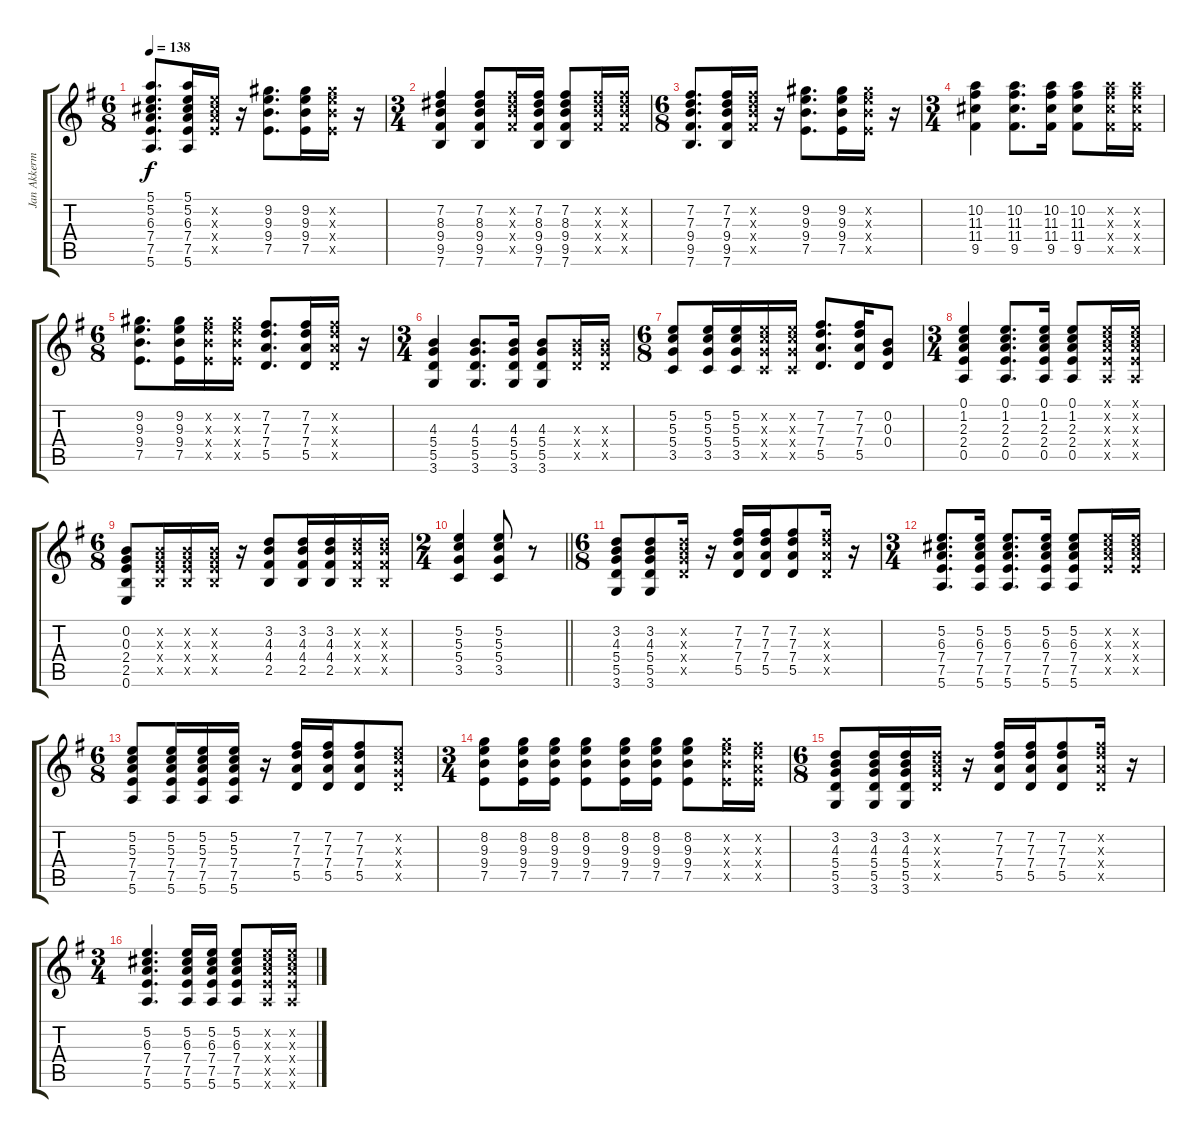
\track ("Jan Akkerman Doubled Chords" "Jan Akkerm") {instrument acousticguitarsteel}
\staff {score tabs}
\tuning (E4 B3 G3 D3 A2 E2) {hide}
\ts (6 8)
\tempo 138
\clef g2
\ks g
(5.1 5.2 6.3 7.4 7.5 5.6).8{d dy f instrument acousticguitarsteel} (5.1 5.2 6.3 7.4 7.5 5.6).16 (5.2{x} 6.3{x} 7.4{x} 7.5{x}).16 r.16 (9.2 9.3 9.4 7.5).8{d} (9.2 9.3 9.4 7.5).16 (9.2{x} 9.3{x} 9.4{x} 7.5{x}).16 r.16 |
\ts (3 4)
(7.2 8.3 9.4 9.5 7.6).4 (7.2 8.3 9.4 9.5 7.6).8 (7.2{x} 8.3{x} 9.4{x} 9.5{x}).16 (7.2 8.3 9.4 9.5 7.6).16 (7.2 8.3 9.4 9.5 7.6).8 (7.2{x} 8.3{x} 9.4{x} 9.5{x}).16 (7.2{x} 8.3{x} 9.4{x} 9.5{x}).16 |
\ts (6 8)
(7.2 7.3 9.4 9.5 7.6).8{d} (7.2 7.3 9.4 9.5 7.6).16 (7.2{x} 7.3{x} 9.4{x} 9.5{x}).16 r.16 (9.2 9.3 9.4 7.5).8{d} (9.2 9.3 9.4 7.5).16 (9.2{x} 9.3{x} 9.4{x} 7.5{x}).16 r.16 |
\ts (3 4)
(10.2 11.3 11.4 9.5).4 (10.2 11.3 11.4 9.5).8{d} (10.2 11.3 11.4 9.5).16 (10.2 11.3 11.4 9.5).8 (10.2{x} 11.3{x} 11.4{x} 9.5{x}).16 (10.2{x} 11.3{x} 11.4{x} 9.5{x}).16 |
\ts (6 8)
(9.2 9.3 9.4 7.5).8{d} (9.2 9.3 9.4 7.5).16 (9.2{x} 9.3{x} 9.4{x} 7.5{x}).16 (9.2{x} 9.3{x} 9.4{x} 7.5{x}).16 (7.2 7.3 7.4 5.5).8{d} (7.2 7.3 7.4 5.5).16 (7.2{x} 7.3{x} 7.4{x} 5.5{x}).16 r.16 |
\ts (3 4)
(4.3 5.4 5.5 3.6).4 (4.3 5.4 5.5 3.6).8{d} (4.3 5.4 5.5 3.6).16 (4.3 5.4 5.5 3.6).8 (4.3{x} 5.4{x} 5.5{x}).16 (4.3{x} 5.4{x} 5.5{x}).16 |
\ts (6 8)
(5.2 5.3 5.4 3.5).8 (5.2 5.3 5.4 3.5).16 (5.2 5.3 5.4 3.5).16 (5.2{x} 5.3{x} 5.4{x} 3.5{x}).16 (5.2{x} 5.3{x} 5.4{x} 3.5{x}).16 (7.2 7.3 7.4 5.5).8{d} (7.2 7.3 7.4 5.5).16 (0.2 0.3 0.4).8 |
\ts (3 4)
(0.1 1.2 2.3 2.4 0.5).4 (0.1 1.2 2.3 2.4 0.5).8{d} (0.1 1.2 2.3 2.4 0.5).16 (0.1 1.2 2.3 2.4 0.5).8 (0.1{x} 1.2{x} 2.3{x} 2.4{x} 0.5{x}).16 (0.1{x} 1.2{x} 2.3{x} 2.4{x} 0.5{x}).16 |
\ts (6 8)
(0.2 0.3 2.4 2.5 0.6).8 (0.2{x} 0.3{x} 2.4{x} 2.5{x}).16 (0.2{x} 0.3{x} 2.4{x} 2.5{x}).16 (0.2{x} 0.3{x} 2.4{x} 2.5{x}).16 r.16 (3.2 4.3 4.4 2.5).8 (3.2 4.3 4.4 2.5).16 (3.2 4.3 4.4 2.5).16 (3.2{x} 4.3{x} 4.4{x} 2.5{x}).16 (3.2{x} 4.3{x} 4.4{x} 2.5{x}).16 |
\ts (2 4)
\barLineRight lightlight
(5.2 5.3 5.4 3.5).4 (5.2 5.3 5.4 3.5).8 r.8 |
\ts (6 8)
\section ("" " ")
(3.2 4.3 5.4 5.5 3.6).8 (3.2 4.3 5.4 5.5 3.6).8 (3.2{x} 4.3{x} 5.4{x} 5.5{x}).16 r.16 (7.2 7.3 7.4 5.5).16 (7.2 7.3 7.4 5.5).16 (7.2 7.3 7.4 5.5).8 (7.2{x} 7.3{x} 7.4{x} 5.5{x}).16 r.16 |
\ts (3 4)
(5.2 6.3 7.4 7.5 5.6).8{d} (5.2 6.3 7.4 7.5 5.6).16 (5.2 6.3 7.4 7.5 5.6).8{d} (5.2 6.3 7.4 7.5 5.6).16 (5.2 6.3 7.4 7.5 5.6).8 (5.2{x} 6.3{x} 7.4{x} 7.5{x}).16 (5.2{x} 6.3{x} 7.4{x} 7.5{x}).16 |
\ts (6 8)
(5.2 5.3 7.4 7.5 5.6).8 (5.2 5.3 7.4 7.5 5.6).16 (5.2 5.3 7.4 7.5 5.6).16 (5.2 5.3 7.4 7.5 5.6).16 r.16 (7.2 7.3 7.4 5.5).16 (7.2 7.3 7.4 5.5).16 (7.2 7.3 7.4 5.5).8 (5.2{x} 5.3{x} 5.4{x} 5.5{x}).8 |
\ts (3 4)
(8.2 9.3 9.4 7.5).8 (8.2 9.3 9.4 7.5).16 (8.2 9.3 9.4 7.5).16 (8.2 9.3 9.4 7.5).8 (8.2 9.3 9.4 7.5).16 (8.2 9.3 9.4 7.5).16 (8.2 9.3 9.4 7.5).8 (8.2{x} 9.3{x} 9.4{x} 7.5{x}).16 (7.2{x} 7.3{x} 7.4{x} 7.5{x}).16 |
\ts (6 8)
(3.2 4.3 5.4 5.5 3.6).8 (3.2 4.3 5.4 5.5 3.6).16 (3.2 4.3 5.4 5.5 3.6).16 (3.2{x} 4.3{x} 5.4{x} 5.5{x}).16 r.16 (7.2 7.3 7.4 5.5).16 (7.2 7.3 7.4 5.5).16 (7.2 7.3 7.4 5.5).8 (7.2{x} 7.3{x} 7.4{x} 5.5{x}).16 r.16 |
\ts (3 4)
(5.2 6.3 7.4 7.5 5.6).4{d} (5.2 6.3 7.4 7.5 5.6).16 (5.2 6.3 7.4 7.5 5.6).16 (5.2 6.3 7.4 7.5 5.6).8 (5.2{x} 6.3{x} 7.4{x} 7.5{x} 5.6{x}).16 (5.2{x} 6.3{x} 7.4{x} 7.5{x} 5.6{x}).16
